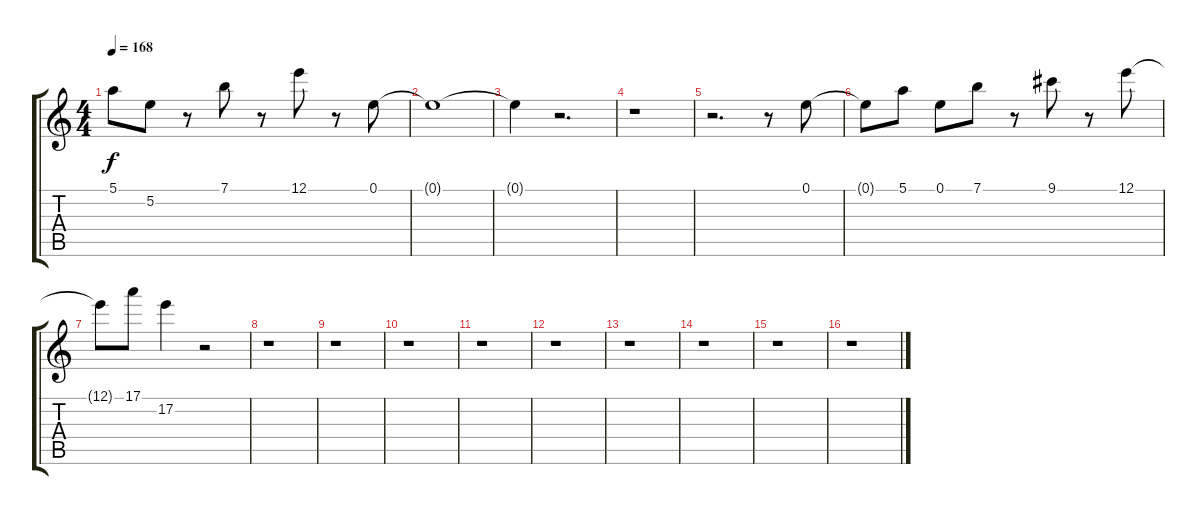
\track "" {instrument electricguitarjazz}
\staff {score tabs}
\tuning (E4 B3 G3 D3 A2 E2) {hide}
\ts (4 4)
\tempo 168
\clef g2
\ks c
5.1.8{dy f} 5.2.8 r.8 7.1.8 r.8 12.1.8 r.8 0.1.8 |
0.1{t}.1 |
0.1{t}.4 r.2{d} |
r.1 |
r.2{d} r.8 0.1.8 |
0.1{t}.8 5.1.8 0.1.8 7.1.8 r.8 9.1.8 r.8 12.1.8 |
12.1{t}.8 17.1.8 17.2.4 r.2 |
r.1 |
r.1 |
r.1 |
r.1 |
r.1 |
r.1 |
r.1 |
r.1 |
r.1
